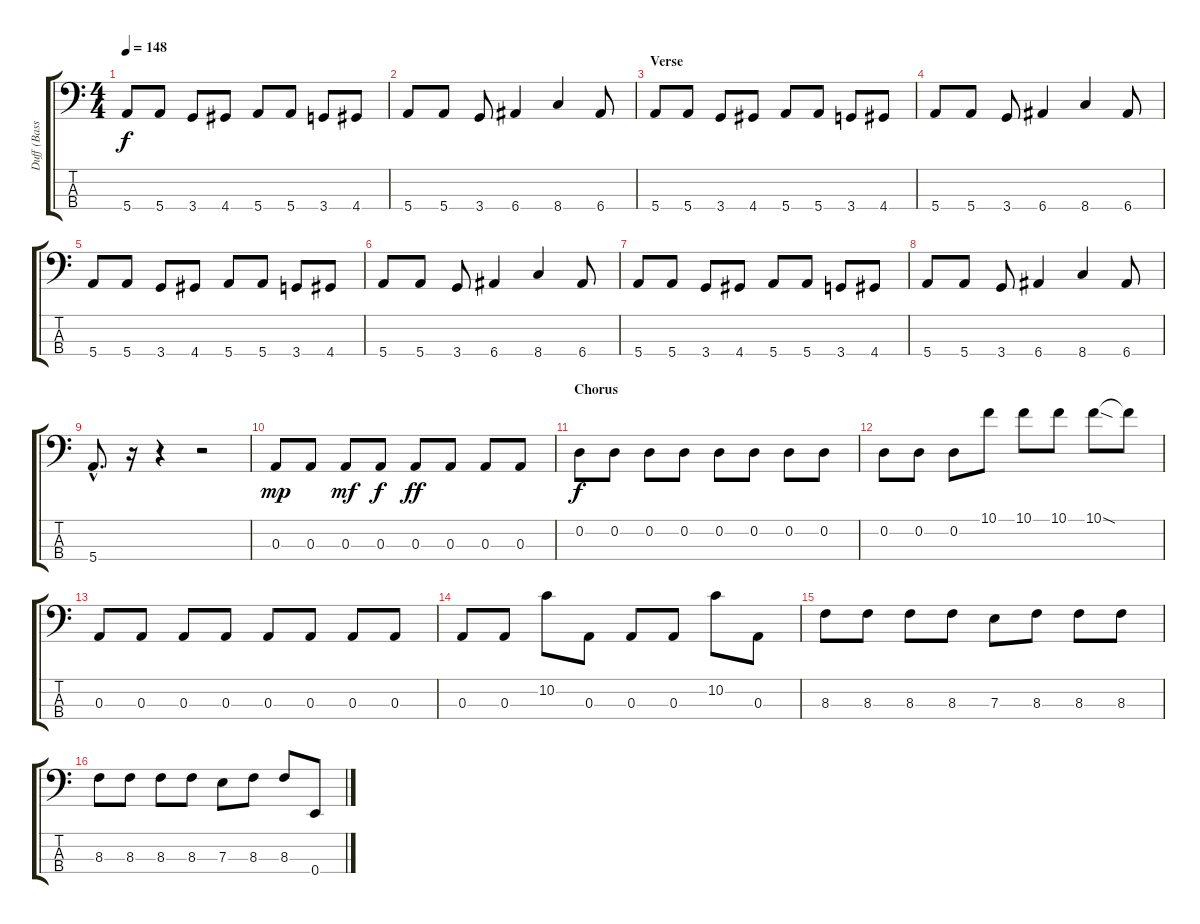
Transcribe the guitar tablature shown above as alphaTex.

\track ("Duff (Bass)" "Duff (Bass") {instrument electricbasspick}
\staff {score tabs}
\tuning (G2 D2 A1 E1) {hide}
\ts (4 4)
\tempo 148
\clef f4
\ks c
5.4.8{dy f} 5.4.8 3.4.8 4.4.8 5.4.8 5.4.8 3.4.8 4.4.8 |
5.4.8 5.4.8 3.4.8 6.4.4 8.4.4 6.4.8 |
\section ("" "Verse")
5.4.8 5.4.8 3.4.8 4.4.8 5.4.8 5.4.8 3.4.8 4.4.8 |
5.4.8 5.4.8 3.4.8 6.4.4 8.4.4 6.4.8 |
5.4.8 5.4.8 3.4.8 4.4.8 5.4.8 5.4.8 3.4.8 4.4.8 |
5.4.8 5.4.8 3.4.8 6.4.4 8.4.4 6.4.8 |
5.4.8 5.4.8 3.4.8 4.4.8 5.4.8 5.4.8 3.4.8 4.4.8 |
5.4.8 5.4.8 3.4.8 6.4.4 8.4.4 6.4.8 |
5.4{hac}.8{d} r.16 r.4 r.2 |
0.3.8{dy mp} 0.3.8 0.3.8{dy mf} 0.3.8{dy f} 0.3.8{dy ff} 0.3.8 0.3.8 0.3.8 |
\section ("" "Chorus")
0.2.8{dy f} 0.2.8 0.2.8 0.2.8 0.2.8 0.2.8 0.2.8 0.2.8 |
0.2.8 0.2.8 0.2.8 10.1.8 10.1.8 10.1.8 10.1{sod}.8 10.1{t}.8 |
0.3.8 0.3.8 0.3.8 0.3.8 0.3.8 0.3.8 0.3.8 0.3.8 |
0.3.8 0.3.8 10.2.8 0.3.8 0.3.8 0.3.8 10.2.8 0.3.8 |
8.3.8 8.3.8 8.3.8 8.3.8 7.3.8 8.3.8 8.3.8 8.3.8 |
8.3.8 8.3.8 8.3.8 8.3.8 7.3.8 8.3.8 8.3.8 0.4.8
